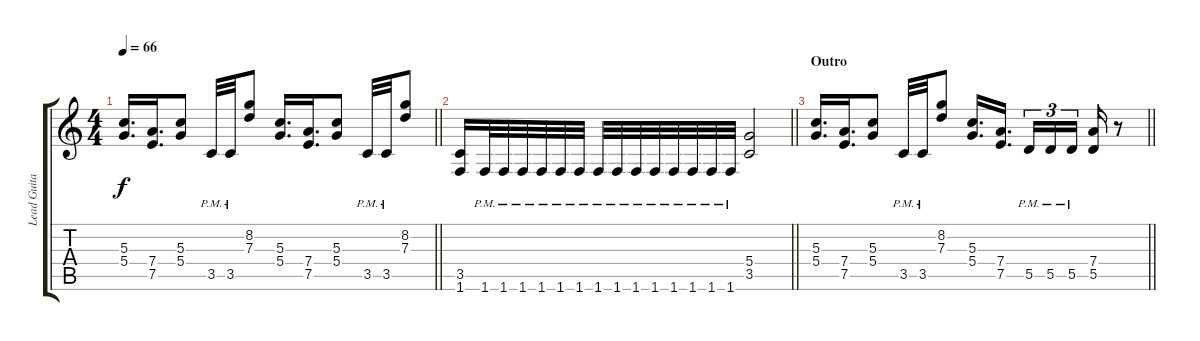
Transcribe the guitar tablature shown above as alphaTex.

\track ("Lead Guitar" "Lead Guita") {instrument distortionguitar}
\staff {score tabs}
\tuning (E4 B3 G3 D3 A2 E2) {hide}
\ts (4 4)
\tempo 66
\clef g2
\barLineRight lightlight
\ks c
(5.3 5.4).16{d dy f} (7.4 7.5).16{d} (5.3 5.4).8 3.5{pm}.32 3.5{pm}.32 (8.2 7.3).8 (5.3 5.4).16{d} (7.4 7.5).16{d} (5.3 5.4).8 3.5{pm}.32 3.5{pm}.32 (8.2 7.3).8 |
\barLineRight lightlight
(3.5 1.6).16 1.6{pm}.32 1.6{pm}.32 1.6{pm}.32 1.6{pm}.32 1.6{pm}.32 1.6{pm}.32 1.6{pm}.32 1.6{pm}.32 1.6{pm}.32 1.6{pm}.32 1.6{pm}.32 1.6{pm}.32 1.6{pm}.32 1.6{pm}.32 (5.4 3.5).2 |
\section ("" "Outro")
\barLineRight lightlight
(5.3 5.4).16{d} (7.4 7.5).16{d} (5.3 5.4).8 3.5{pm}.32 3.5{pm}.32 (8.2 7.3).8 (5.3 5.4).16{d} (7.4 7.5).16{d beam splitsecondary} 5.5{pm}.16{tu (3 2)} 5.5{pm}.16{tu (3 2)} 5.5{pm}.16{tu (3 2)} (7.4 5.5).16 r.8
